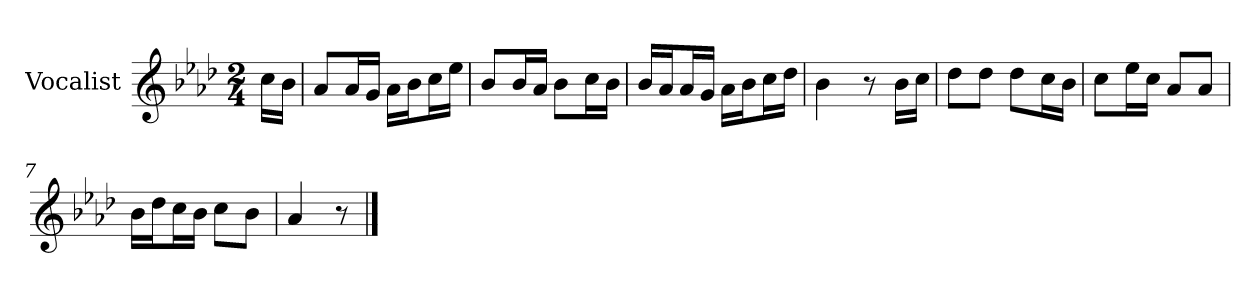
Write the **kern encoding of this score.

**kern
*part1
*staff1
*I"Vocalist
*k[b-e-a-d-]
*A-:
*M2/4
=
16ccLL
16b-JJ
=1
8a-L
16a-L
16gJJ
16a-LL
16b-J
16ccL
16ee-JJ
=2
8b-L
16b-L
16a-JJ
8b-L
16ccL
16b-JJ
=3
16b-LL
16a-J
16a-L
16gJJ
16a-LL
16b-J
16ccL
16dd-JJ
=4
4b-
8r
16b-LL
16ccJJ
=5
8dd-L
8dd-J
8dd-L
16ccL
16b-JJ
=6
8ccL
16ee-L
16ccJJ
8a-L
8a-J
=7
16b-LL
16dd-J
16ccL
16b-JJ
8ccL
8b-J
=8
4a-
8r
==
*-
